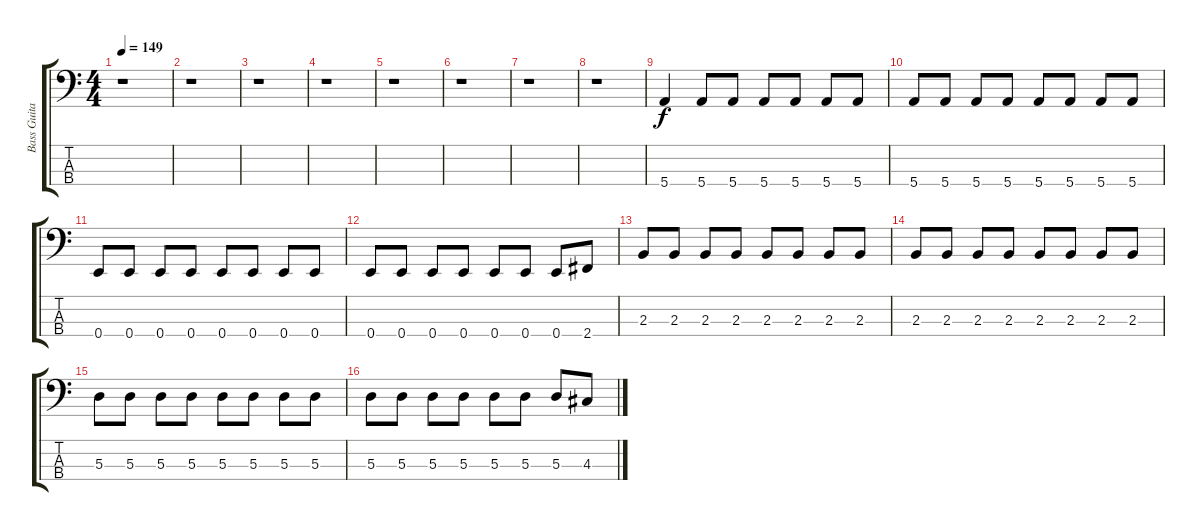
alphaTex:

\track ("Bass Guitar (Kuko)" "Bass Guita") {instrument electricbasspick}
\staff {score tabs}
\tuning (G2 D2 A1 E1) {hide}
\ts (4 4)
\tempo 149
\clef f4
\ks c
r.1{dy f} |
r.1 |
r.1 |
r.1 |
r.1 |
r.1 |
r.1 |
r.1 |
5.4.4 5.4.8 5.4.8 5.4.8 5.4.8 5.4.8 5.4.8 |
5.4.8 5.4.8 5.4.8 5.4.8 5.4.8 5.4.8 5.4.8 5.4.8 |
0.4.8 0.4.8 0.4.8 0.4.8 0.4.8 0.4.8 0.4.8 0.4.8 |
0.4.8 0.4.8 0.4.8 0.4.8 0.4.8 0.4.8 0.4.8 2.4.8 |
2.3.8 2.3.8 2.3.8 2.3.8 2.3.8 2.3.8 2.3.8 2.3.8 |
2.3.8 2.3.8 2.3.8 2.3.8 2.3.8 2.3.8 2.3.8 2.3.8 |
5.3.8 5.3.8 5.3.8 5.3.8 5.3.8 5.3.8 5.3.8 5.3.8 |
5.3.8 5.3.8 5.3.8 5.3.8 5.3.8 5.3.8 5.3.8 4.3.8
